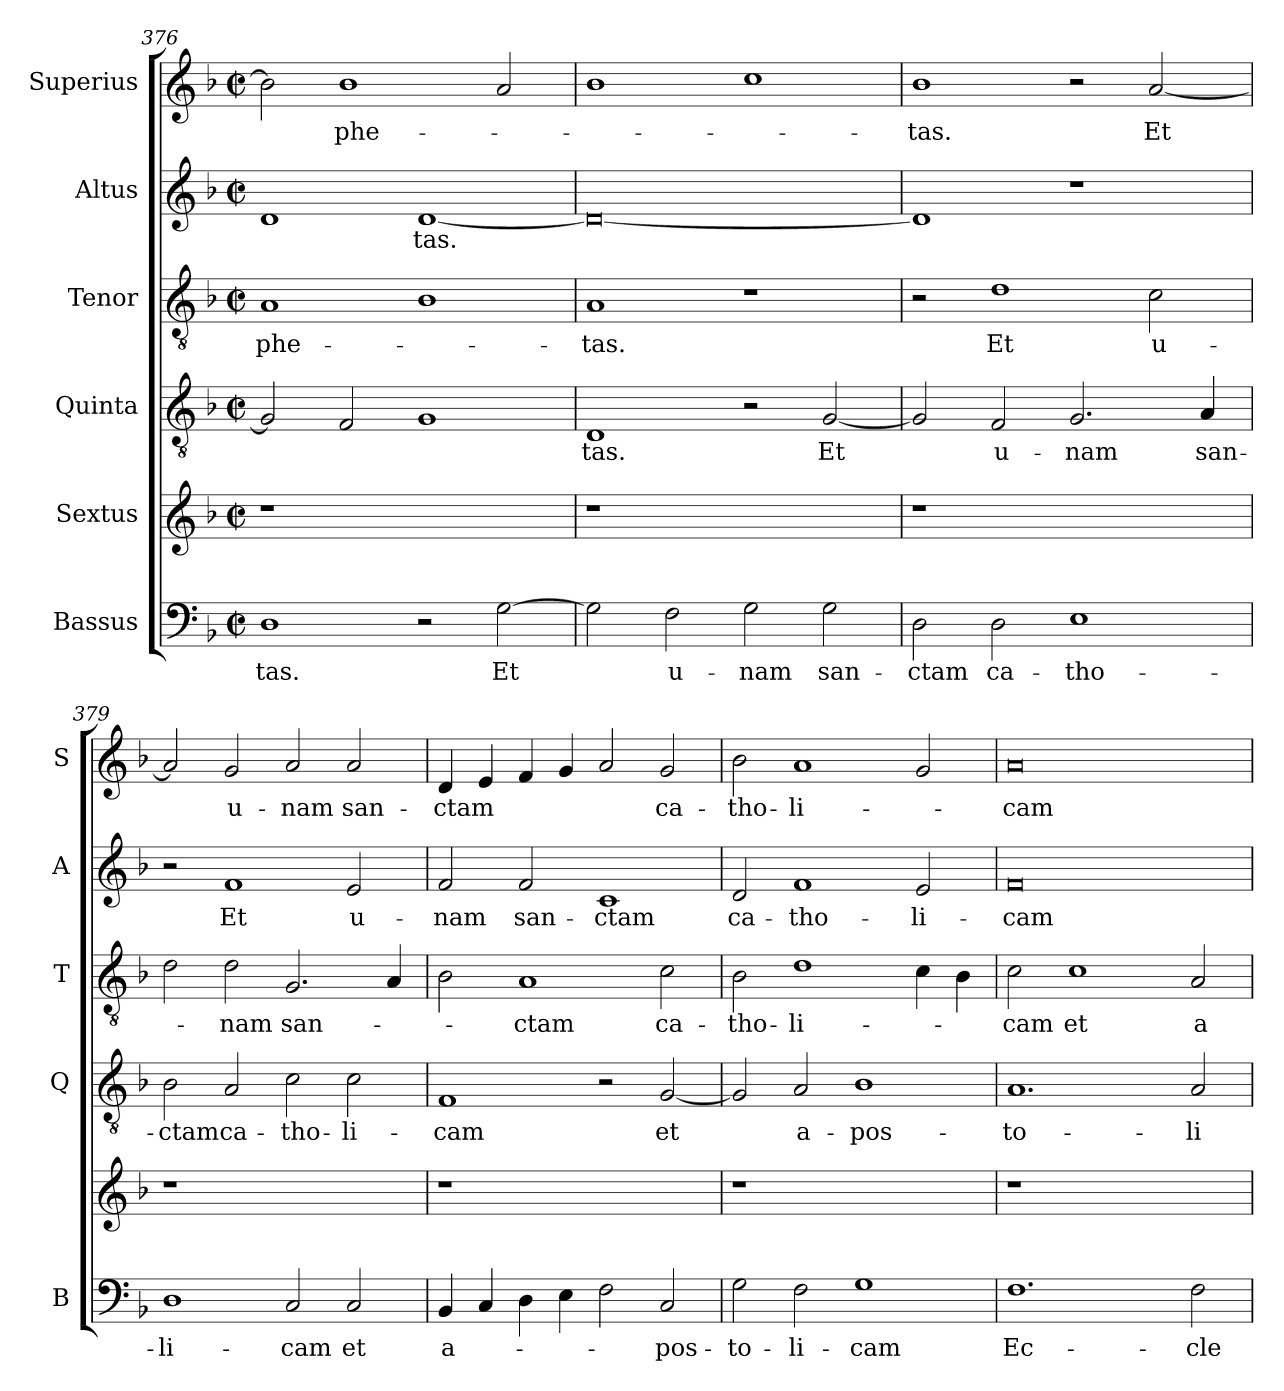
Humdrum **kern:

**kern	**text	**kern	**kern	**text	**kern	**text	**kern	**text	**kern	**text
*part6	*part6	*part5	*part4	*part4	*part3	*part3	*part2	*part2	*part1	*part1
*staff6	*staff6	*staff5	*staff4	*staff4	*staff3	*staff3	*staff2	*staff2	*staff1	*staff1
*I"Bassus	*	*I"Sextus	*I"Quinta	*	*I"Tenor	*	*I"Altus	*	*I"Superius	*
*I'B	*	*	*I'Q	*	*I'T	*	*I'A	*	*I'S	*
!!LO:PB:g=z
*clefF4	*	*clefG2	*clefGv2	*	*clefGv2	*	*clefG2	*	*clefG2	*
*k[b-]	*	*k[b-]	*k[b-]	*	*k[b-]	*	*k[b-]	*	*k[b-]	*
*F:	*	*F:	*F:	*	*F:	*	*F:	*	*F:	*
*M2/2	*	*M2/2	*M2/2	*	*M2/2	*	*M2/2	*	*M2/2	*
*met(c|)	*	*met(c|)	*met(c|)	*	*met(c|)	*	*met(c|)	*	*met(c|)	*
=376	=376	=376	=376	=376	=376	=376	=376	=376	=376	=376
!	!LO:LY:b	!	!	!	!	!LO:LY:b	!	!	!	!
1D	-tas.	1r	2G/]	.	1A	-phe-	1d	.	2b-\]	.
!	!	!	!	!	!	!	!	!	!	!LO:LY:b
.	.	.	2F/	.	.	.	.	.	1b-	-phe-
!	!	!	!	!	!	!	!	!LO:LY:b	!	!
2r	.	1ryy	1G	.	1B-	.	[1d	-tas.	.	.
!	!LO:LY:b	!	!	!	!	!	!	!	!	!
[2G\	Et	.	.	.	.	.	.	.	2a/	.
=377	=377	=377	=377	=377	=377	=377	=377	=377	=377	=377
!	!	!	!	!LO:LY:b	!	!LO:LY:b	!	!	!	!
2G\]	.	1r	1D	-tas.	1A	-tas.	0d_	.	1b-	.
!	!LO:LY:b	!	!	!	!	!	!	!	!	!
2F\	u-	.	.	.	.	.	.	.	.	.
!	!LO:LY:b	!	!	!	!	!	!	!	!	!
2G\	-nam	1ryy	2r	.	1r	.	.	.	1cc	.
!	!LO:LY:b	!	!	!LO:LY:b	!	!	!	!	!	!
2G\	san-	.	[2G/	Et	.	.	.	.	.	.
=378	=378	=378	=378	=378	=378	=378	=378	=378	=378	=378
!	!LO:LY:b	!	!	!	!	!	!	!	!	!LO:LY:b
2D\	-ctam	1r	2G/]	.	2r	.	1d]	.	1b-	-tas.
!	!LO:LY:b	!	!	!LO:LY:b	!	!LO:LY:b	!	!	!	!
2D\	ca-	.	2F/	u-	1d	Et	.	.	.	.
!	!LO:LY:b	!	!	!LO:LY:b	!	!	!	!	!	!
1E	-tho-	1ryy	2.G/	-nam	.	.	1r	.	2r	.
!	!	!	!	!	!	!LO:LY:b	!	!	!	!LO:LY:b
.	.	.	.	.	2c\	u-	.	.	[2a/	Et
!	!	!	!	!LO:LY:b	!	!	!	!	!	!
.	.	.	4A/	san-	.	.	.	.	.	.
=379	=379	=379	=379	=379	=379	=379	=379	=379	=379	=379
!	!LO:LY:b	!	!	!LO:LY:b	!	!	!	!	!	!
1D	-li-	1r	2B-\	-ctam	2d\	.	2r	.	2a/]	.
!	!	!	!	!LO:LY:b	!	!LO:LY:b	!	!LO:LY:b	!	!LO:LY:b
.	.	.	2A/	ca-	2d\	-nam	1f	Et	2g/	u-
!	!LO:LY:b	!	!	!LO:LY:b	!	!LO:LY:b	!	!	!	!LO:LY:b
2C/	-cam	1ryy	2c\	-tho-	2.G/	san-	.	.	2a/	-nam
!	!LO:LY:b	!	!	!LO:LY:b	!	!	!	!LO:LY:b	!	!LO:LY:b
2C/	et	.	2c\	-li-	.	.	2e/	u-	2a/	san-
.	.	.	.	.	4A/	.	.	.	.	.
=380	=380	=380	=380	=380	=380	=380	=380	=380	=380	=380
!	!LO:LY:b	!	!	!LO:LY:b	!	!	!	!LO:LY:b	!	!LO:LY:b
4BB-/	a-	1r	1F	-cam	2B-\	.	2f/	-nam	4d/	-ctam
4C/	.	.	.	.	.	.	.	.	4e/	.
!	!	!	!	!	!	!LO:LY:b	!	!LO:LY:b	!	!
4D\	.	.	.	.	1A	-ctam	2f/	san-	4f/	.
4E\	.	.	.	.	.	.	.	.	4g/	.
!	!	!	!	!	!	!	!	!LO:LY:b	!	!
2F\	.	1ryy	2r	.	.	.	1c	-ctam	2a/	.
!	!LO:LY:b	!	!	!LO:LY:b	!	!LO:LY:b	!	!	!	!LO:LY:b
2C/	-pos-	.	[2G/	et	2c\	ca-	.	.	2g/	ca-
=381	=381	=381	=381	=381	=381	=381	=381	=381	=381	=381
!	!LO:LY:b	!	!	!	!	!LO:LY:b	!	!LO:LY:b	!	!LO:LY:b
2G\	-to-	1r	2G/]	.	2B-\	-tho-	2d/	ca-	2b-\	-tho-
!	!LO:LY:b	!	!	!LO:LY:b	!	!LO:LY:b	!	!LO:LY:b	!	!LO:LY:b
2F\	-li-	.	2A/	a-	1d	-li-	1f	-tho-	1a	-li-
!	!LO:LY:b	!	!	!LO:LY:b	!	!	!	!	!	!
1G	-cam	1ryy	1B-	-pos-	.	.	.	.	.	.
!	!	!	!	!	!	!	!	!LO:LY:b	!	!
.	.	.	.	.	4c\	.	2e/	-li-	2g/	.
.	.	.	.	.	4B-\	.	.	.	.	.
=382	=382	=382	=382	=382	=382	=382	=382	=382	=382	=382
!	!LO:LY:b	!	!	!LO:LY:b	!	!LO:LY:b	!	!LO:LY:b	!	!LO:LY:b
1.F	Ec-	1r	1.A	-to-	2c\	-cam	0f	-cam	0a	-cam
!	!	!	!	!	!	!LO:LY:b	!	!	!	!
.	.	.	.	.	1c	et	.	.	.	.
.	.	1ryy	.	.	.	.	.	.	.	.
!	!LO:LY:b	!	!	!LO:LY:b	!	!LO:LY:b	!	!	!	!
2F\	-cle-	.	2A/	-li-	2A/	a-	.	.	.	.
=	=	=	=	=	=	=	=	=	=	=
*-	*-	*-	*-	*-	*-	*-	*-	*-	*-	*-
